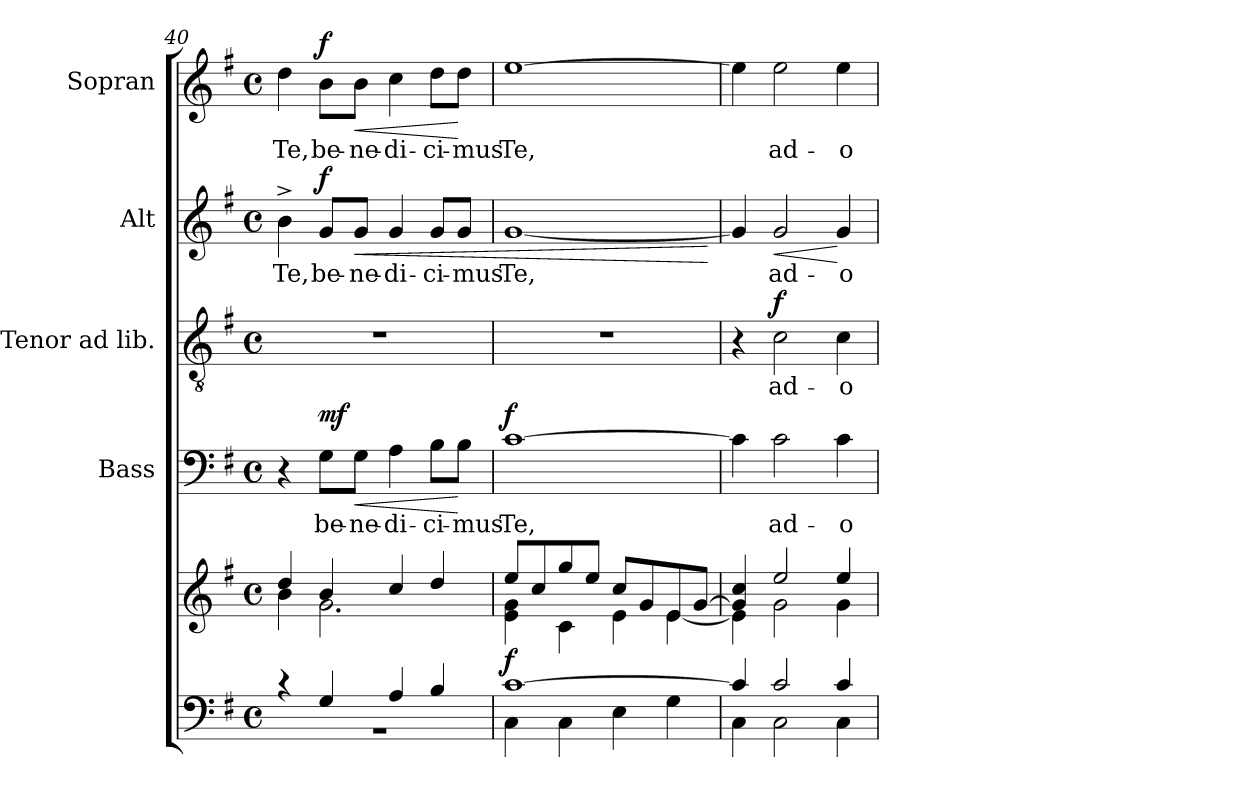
**kern	**kern	**dynam	**kern	**text	**dynam	**kern	**text	**dynam	**kern	**text	**dynam	**kern	**text	**dynam
*part5	*part5	*part5	*part4	*part4	*part4	*part3	*part3	*part3	*part2	*part2	*part2	*part1	*part1	*part1
*staff6	*staff5	*staff5/6	*staff4	*staff4	*staff4	*staff3	*staff3	*staff3	*staff2	*staff2	*staff2	*staff1	*staff1	*staff1
*	*	*	*I"Bass	*	*	*I"Tenor ad lib.	*	*	*I"Alt	*	*	*I"Sopran	*	*
*	*	*	*I'B.	*	*	*I'T.	*	*	*I'A.	*	*	*I'S.	*	*
!!LO:PB:g=z
*clefF4	*clefG2	*	*clefF4	*	*	*clefGv2	*	*	*clefG2	*	*	*clefG2	*	*
*k[f#]	*k[f#]	*	*k[f#]	*	*	*k[f#]	*	*	*k[f#]	*	*	*k[f#]	*	*
*G:	*G:	*	*G:	*	*	*G:	*	*	*G:	*	*	*G:	*	*
*M4/4	*M4/4	*	*M4/4	*	*	*M4/4	*	*	*M4/4	*	*	*M4/4	*	*
*met(c)	*met(c)	*	*met(c)	*	*	*met(c)	*	*	*met(c)	*	*	*met(c)	*	*
=40	=40	=40	=40	=40	=40	=40	=40	=40	=40	=40	=40	=40	=40	=40
*^	*^	*	*	*	*	*	*	*	*	*	*	*	*	*
!	!	!	!	!	!	!	!	!	!	!	!	!LO:LY:b	!	!	!LO:LY:b	!
4rc	1rBB	4dd/	4b\	.	4r	.	.	1r	.	.	4b^>\	Te,	.	4dd\	Te,	.
!	!	!	!	!	!	!LO:LY:b	!LO:DY:a	!	!	!	!	!LO:LY:b	!LO:DY:a	!	!LO:LY:b	!LO:DY:a
4G/	.	4b/	2.g\	.	8G\L	be-	mf	.	.	.	8g/L	be-	f	8b\L	be-	f
!	!	!	!	!	!	!LO:LY:b	!LO:HP:b	!	!	!	!	!LO:LY:b	!LO:HP:b	!	!LO:LY:b	!LO:HP:b
.	.	.	.	.	8G\J	-ne-	<	.	.	.	8g/J	-ne-	<	8b\J	-ne-	<
!	!	!	!	!	!	!LO:LY:b	!	!	!	!	!	!LO:LY:b	!	!	!LO:LY:b	!
4A/	.	4cc/	.	.	4A\	-di-	.	.	.	.	4g/	-di-	.	4cc\	-di-	.
!	!	!	!	!	!	!LO:LY:b	!	!	!	!	!	!LO:LY:b	!	!	!LO:LY:b	!
4B/	.	4dd/	.	.	8B\L	-ci-	.	.	.	.	8g/L	-ci-	.	8dd\L	-ci-	.
!	!	!	!	!	!	!LO:LY:b	!	!	!	!	!	!LO:LY:b	!	!	!LO:LY:b	!
.	.	.	.	.	8B\J	-mus	[	.	.	.	8g/J	-mus	.	8dd\J	-mus	[
=41	=41	=41	=41	=41	=41	=41	=41	=41	=41	=41	=41	=41	=41	=41	=41	=41
!	!	!	!	!LO:DY:b	!	!LO:LY:b	!LO:DY:a	!	!	!	!	!LO:LY:b	!	!	!LO:LY:b	!
[>1c	4C\	8ee/L	4e\ 4g\	f	[1c	Te,	f	1r	.	.	[1g	Te,	.	[1ee	Te,	.
.	.	8cc/	.	.	.	.	.	.	.	.	.	.	.	.	.	.
.	4C\	8gg/	4c\	.	.	.	.	.	.	.	.	.	.	.	.	.
.	.	8ee/J	.	.	.	.	.	.	.	.	.	.	.	.	.	.
.	4E\	8cc/L	4e\	.	.	.	.	.	.	.	.	.	.	.	.	.
.	.	8g/	.	.	.	.	.	.	.	.	.	.	.	.	.	.
.	4G\	8e/	[<4e\	.	.	.	.	.	.	.	.	.	.	.	.	.
.	.	[>8g/J	.	.	.	.	.	.	.	.	.	.	.	.	.	.
*v	*v	*	*	*	*	*	*	*	*	*	*	*	*	*	*	*
*	*v	*v	*	*	*	*	*	*	*	*	*	*	*	*	*
.	.	.	.	.	.	.	.	.	.	.	[	.	.	.
=42	=42	=42	=42	=42	=42	=42	=42	=42	=42	=42	=42	=42	=42	=42
*^	*^	*	*	*	*	*	*	*	*	*	*	*	*	*
4c/]	4C\	4g/] 4cc/	4e\]	.	4c\]	.	.	4r	.	.	4g/]	.	.	4ee\]	.	.
!	!	!	!	!	!	!LO:LY:b	!	!	!LO:LY:b	!LO:DY:a	!	!LO:LY:b	!LO:HP:b	!	!LO:LY:b	!
2c/	2C\	2ee/	2g\	.	2c\	ad-	.	2c\	ad-	f	2g/	ad-	<	2ee\	ad-	.
!	!	!	!	!	!	!LO:LY:b	!	!	!LO:LY:b	!	!	!LO:LY:b	!	!	!LO:LY:b	!
4c/	4C\	4ee/	4g\	.	4c\	-o-	.	4c\	-o-	.	4g/	-o-	[	4ee\	-o-	.
*v	*v	*	*	*	*	*	*	*	*	*	*	*	*	*	*	*
*	*v	*v	*	*	*	*	*	*	*	*	*	*	*	*	*
=	=	=	=	=	=	=	=	=	=	=	=	=	=	=
*-	*-	*-	*-	*-	*-	*-	*-	*-	*-	*-	*-	*-	*-	*-
